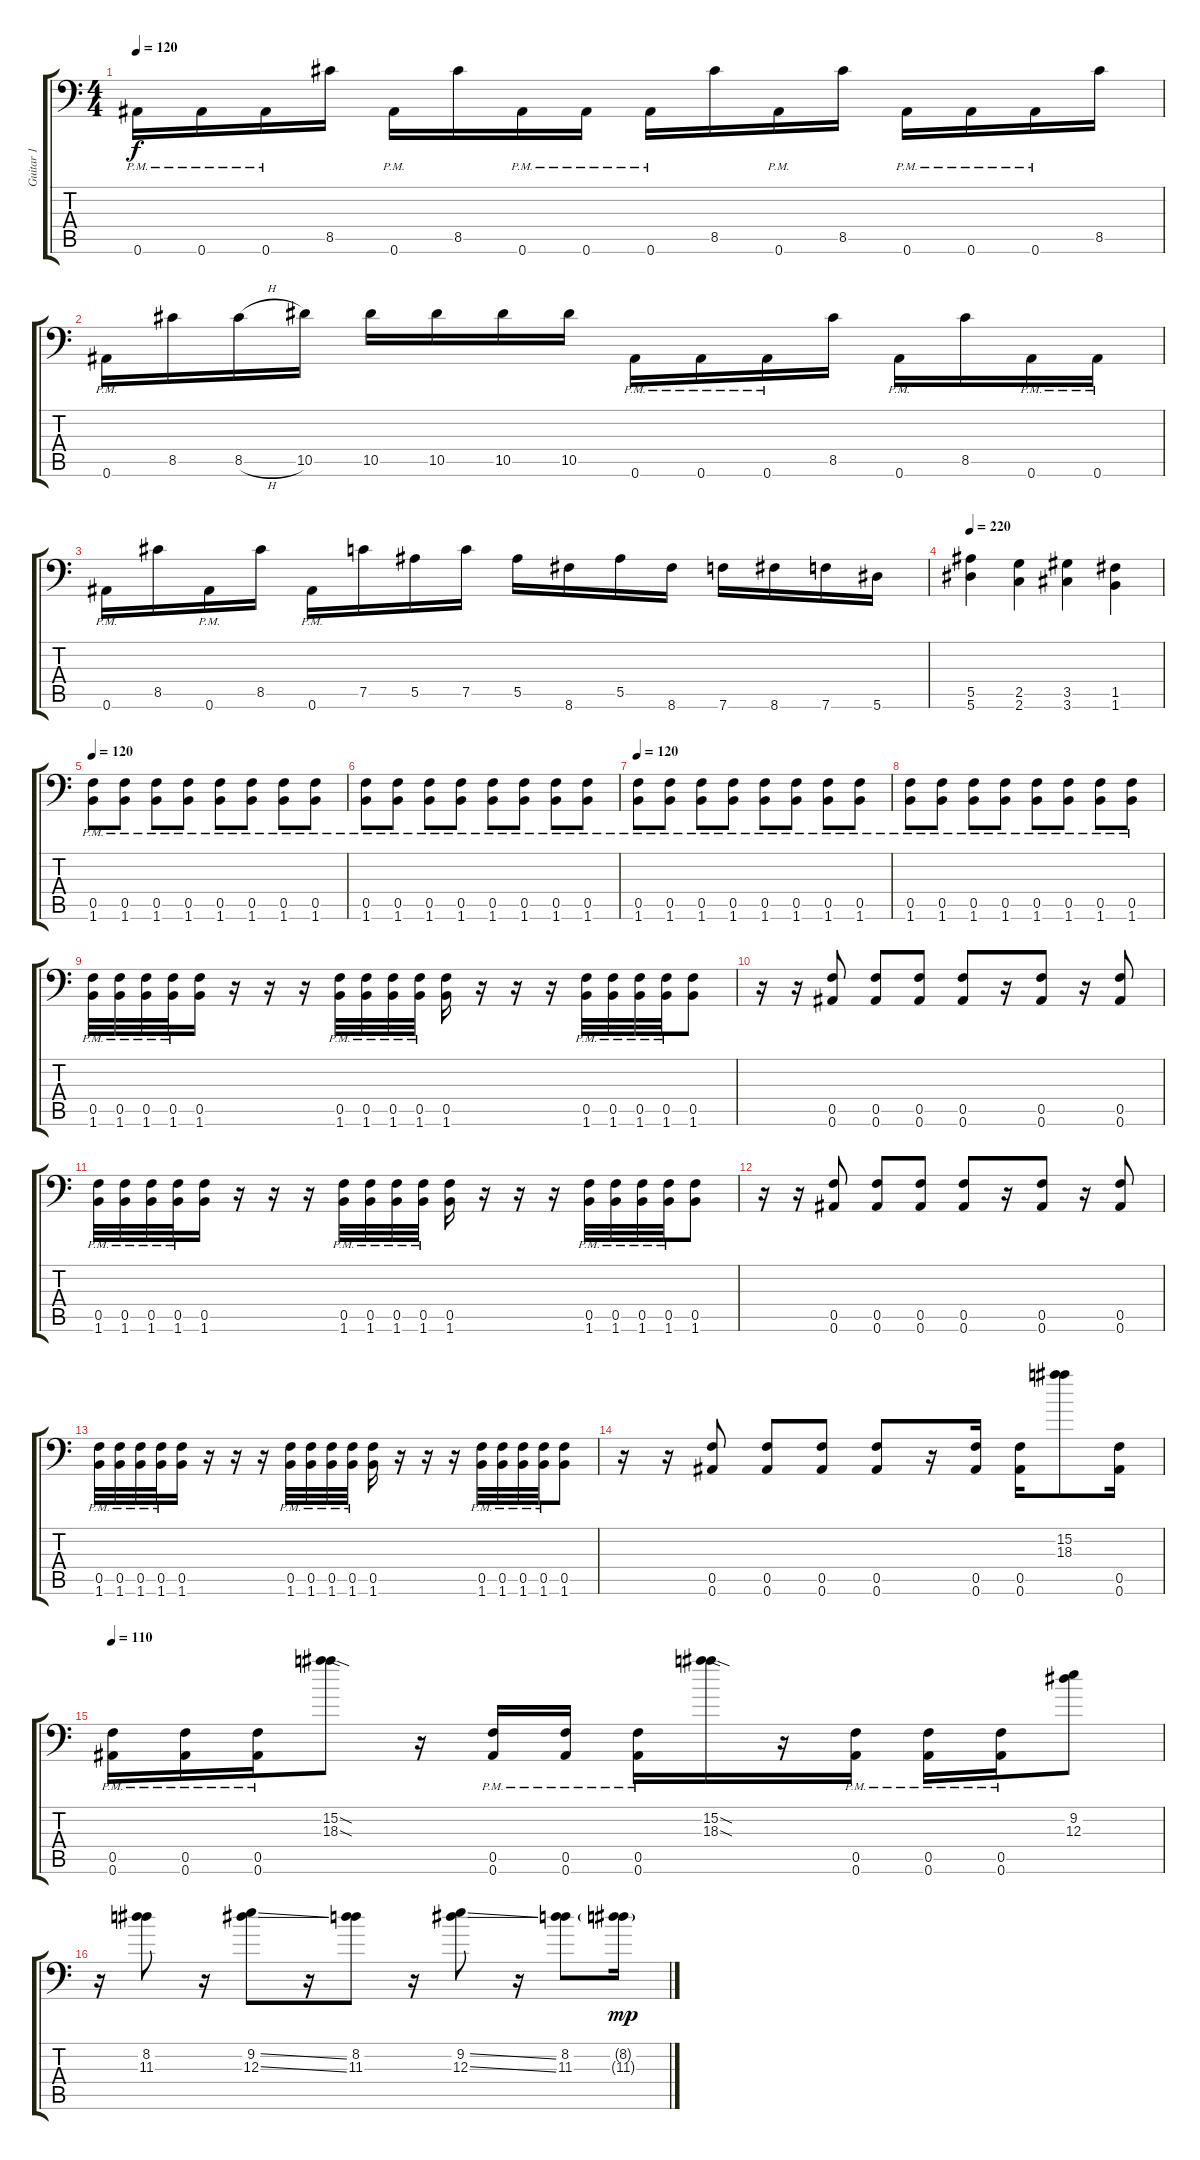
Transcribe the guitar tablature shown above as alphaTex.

\track ("Guitar 1" "Guitar 1") {instrument distortionguitar}
\staff {score tabs}
\tuning (C4 G3 Eb3 Bb2 F2 Bb1) {hide}
\ts (4 4)
\tempo 120
\clef f4
\ks c
0.6{pm}.16{dy f} 0.6{pm}.16 0.6{pm}.16 8.5.16 0.6{pm}.16 8.5.16 0.6{pm}.16 0.6{pm}.16 0.6{pm}.16 8.5.16 0.6{pm}.16 8.5.16 0.6{pm}.16 0.6{pm}.16 0.6{pm}.16 8.5.16 |
0.6{pm}.16 8.5.16 8.5{h}.16 10.5.16 10.5.16 10.5.16 10.5.16 10.5.16 0.6{pm}.16 0.6{pm}.16 0.6{pm}.16 8.5.16 0.6{pm}.16 8.5.16 0.6{pm}.16 0.6{pm}.16 |
0.6{pm}.16 8.5.16 0.6{pm}.16 8.5.16 0.6{pm}.16 7.5.16 5.5.16 7.5.16 5.5.16 8.6.16 5.5.16 8.6.16 7.6.16 8.6.16 7.6.16 5.6.16 |
\tempo 220
(5.5 5.6).4 (2.5 2.6).4 (3.5 3.6).4 (1.5 1.6).4 |
\tempo 120
(0.5{pm} 1.6{pm}).8 (0.5{pm} 1.6{pm}).8 (0.5{pm} 1.6{pm}).8 (0.5{pm} 1.6{pm}).8 (0.5{pm} 1.6{pm}).8 (0.5{pm} 1.6{pm}).8 (0.5{pm} 1.6{pm}).8 (0.5{pm} 1.6{pm}).8 |
(0.5{pm} 1.6{pm}).8 (0.5{pm} 1.6{pm}).8 (0.5{pm} 1.6{pm}).8 (0.5{pm} 1.6{pm}).8 (0.5{pm} 1.6{pm}).8 (0.5{pm} 1.6{pm}).8 (0.5{pm} 1.6{pm}).8 (0.5{pm} 1.6{pm}).8 |
\tempo 120
(0.5{pm} 1.6{pm}).8 (0.5{pm} 1.6{pm}).8 (0.5{pm} 1.6{pm}).8 (0.5{pm} 1.6{pm}).8 (0.5{pm} 1.6{pm}).8 (0.5{pm} 1.6{pm}).8 (0.5{pm} 1.6{pm}).8 (0.5{pm} 1.6{pm}).8 |
(0.5{pm} 1.6{pm}).8 (0.5{pm} 1.6{pm}).8 (0.5{pm} 1.6{pm}).8 (0.5{pm} 1.6{pm}).8 (0.5{pm} 1.6{pm}).8 (0.5{pm} 1.6{pm}).8 (0.5{pm} 1.6{pm}).8 (0.5{pm} 1.6{pm}).8 |
(0.5{pm} 1.6{pm}).32 (0.5{pm} 1.6{pm}).32 (0.5{pm} 1.6{pm}).32 (0.5{pm} 1.6{pm}).32 (0.5 1.6).16 r.16 r.16 r.16 (0.5{pm} 1.6{pm}).32 (0.5{pm} 1.6{pm}).32 (0.5{pm} 1.6{pm}).32 (0.5{pm} 1.6{pm}).32 (0.5 1.6).16 r.16 r.16 r.16 (0.5{pm} 1.6{pm}).32 (0.5{pm} 1.6{pm}).32 (0.5{pm} 1.6{pm}).32 (0.5{pm} 1.6{pm}).32 (0.5 1.6).8 |
r.16 r.16 (0.5 0.6).8 (0.5 0.6).8 (0.5 0.6).8 (0.5 0.6).8 r.16 (0.5 0.6).8 r.16 (0.5 0.6).8 |
(0.5{pm} 1.6{pm}).32 (0.5{pm} 1.6{pm}).32 (0.5{pm} 1.6{pm}).32 (0.5{pm} 1.6{pm}).32 (0.5 1.6).16 r.16 r.16 r.16 (0.5{pm} 1.6{pm}).32 (0.5{pm} 1.6{pm}).32 (0.5{pm} 1.6{pm}).32 (0.5{pm} 1.6{pm}).32 (0.5 1.6).16 r.16 r.16 r.16 (0.5{pm} 1.6{pm}).32 (0.5{pm} 1.6{pm}).32 (0.5{pm} 1.6{pm}).32 (0.5{pm} 1.6{pm}).32 (0.5 1.6).8 |
r.16 r.16 (0.5 0.6).8 (0.5 0.6).8 (0.5 0.6).8 (0.5 0.6).8 r.16 (0.5 0.6).8 r.16 (0.5 0.6).8 |
(0.5{pm} 1.6{pm}).32 (0.5{pm} 1.6{pm}).32 (0.5{pm} 1.6{pm}).32 (0.5{pm} 1.6{pm}).32 (0.5 1.6).16 r.16 r.16 r.16 (0.5{pm} 1.6{pm}).32 (0.5{pm} 1.6{pm}).32 (0.5{pm} 1.6{pm}).32 (0.5{pm} 1.6{pm}).32 (0.5 1.6).16 r.16 r.16 r.16 (0.5{pm} 1.6{pm}).32 (0.5{pm} 1.6{pm}).32 (0.5{pm} 1.6{pm}).32 (0.5{pm} 1.6{pm}).32 (0.5 1.6).8 |
r.16 r.16 (0.5 0.6).8 (0.5 0.6).8 (0.5 0.6).8 (0.5 0.6).8 r.16 (0.5 0.6).16 (0.5 0.6).16 (15.2 18.3).8 (0.5 0.6).16 |
\tempo 110
(0.5{pm} 0.6{pm}).16 (0.5{pm} 0.6{pm}).16 (0.5{pm} 0.6{pm}).16 (15.2{sod} 18.3{sod}).8 r.16 (0.5{pm} 0.6{pm}).16 (0.5{pm} 0.6{pm}).16 (0.5{pm} 0.6{pm}).16 (15.2{sod} 18.3{sod}).16 r.16 (0.5{pm} 0.6{pm}).16 (0.5{pm} 0.6{pm}).16 (0.5{pm} 0.6{pm}).16 (9.2 12.3).8 |
r.16 (8.2 11.3).8 r.16 (9.2{ss} 12.3{ss}).8 r.16 (8.2 11.3).8 r.16 (9.2{ss} 12.3{ss}).8 r.16 (8.2 11.3).8 (8.2{g} 11.3{g}).16{dy mp}
